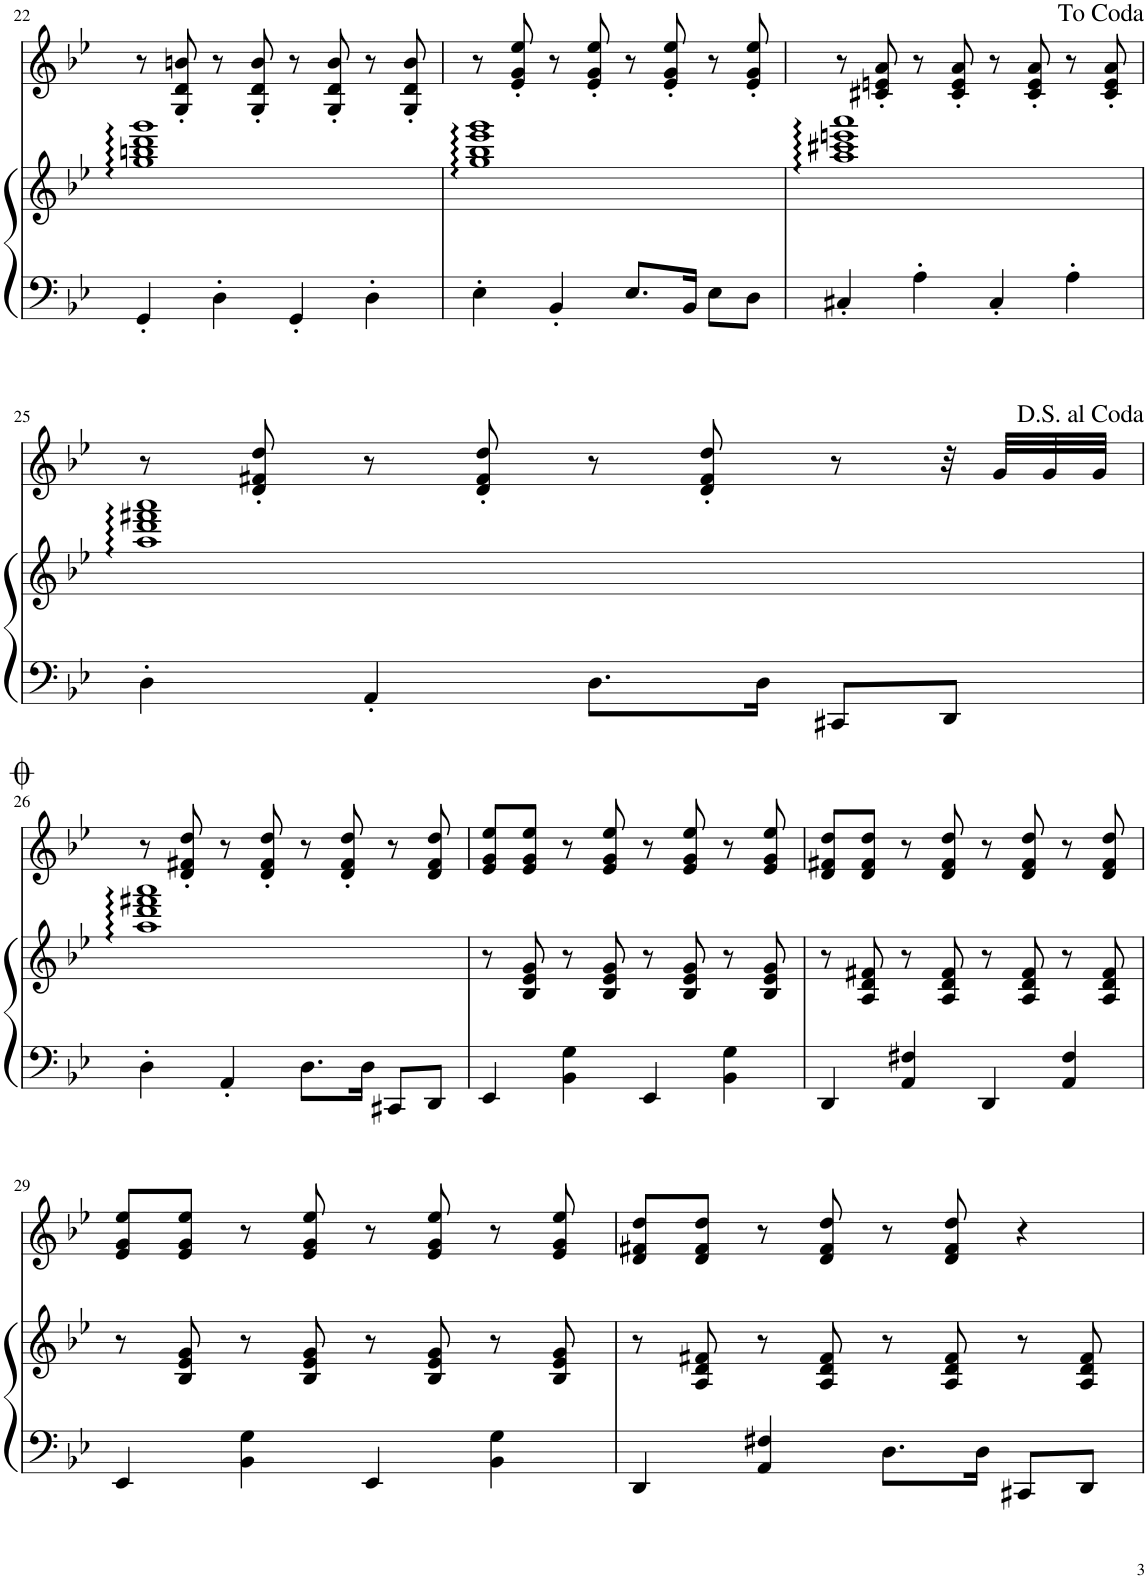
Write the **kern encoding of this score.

**kern	**kern	**kern
*part2	*part2	*part1
*staff3	*staff2	*staff1
*I"Piano	*	*I"Mandolin
*I'Pno	*	*
!!LO:PB:g=z
*clefF4	*clefG2	*clefG2
*k[b-e-]	*k[b-e-]	*k[b-e-]
*M4/4	*M4/4	*M4/4
=22	=22	=22
4GG'/	1gg 1bbn 1ddd 1ggg	8r
.	.	8G/' 8d/' 8bn/'
4D'\	.	8r
.	.	8G/' 8d/' 8b/'
4GG'/	.	8r
.	.	8G/' 8d/' 8b/'
4D'\	.	8r
.	.	8G/' 8d/' 8b/'
=23	=23	=23
4E-'\	1gg 1bb- 1eee- 1ggg	8r
.	.	8e-/' 8g/' 8ee-/'
4BB-'/	.	8r
.	.	8e-/' 8g/' 8ee-/'
8.E-/L	.	8r
.	.	8e-/' 8g/' 8ee-/'
16BB-/Jk	.	.
8E-\L	.	8r
8D\J	.	8e-/' 8g/' 8ee-/'
=24	=24	=24
4C#X'/	1aa 1ccc#X 1eeen 1aaa	8r
.	.	8c#X/' 8en/' 8a/'
4A'\	.	8r
.	.	8c#/' 8e/' 8a/'
4C#'/	.	8r
.	.	8c#/' 8e/' 8a/'
4A'\	.	8r
.	.	8c#/' 8e/' 8a/'
!!LO:LB:g=z
=25	=25	=25
4D'\	1aa 1ddd 1fff#X 1aaa	8r
.	.	8d/' 8f#X/' 8dd/'
4AA'/	.	8r
.	.	8d/' 8f#/' 8dd/'
8.D\L	.	8r
.	.	8d/' 8f#/' 8dd/'
16D\Jk	.	.
8CC#X/L	.	8r
8DD/J	.	32r
.	.	32g/LLL
.	.	32g/
.	.	32g/JJJ
!!LO:LB:g=z
=26	=26	=26
4D'\	1aa 1ddd 1fff#X 1aaa	8r
.	.	8d/' 8f#X/' 8dd/'
4AA'/	.	8r
.	.	8d/' 8f#/' 8dd/'
8.D\L	.	8r
.	.	8d/' 8f#/' 8dd/'
16D\Jk	.	.
8CC#X/L	.	8r
8DD/J	.	8d/ 8f#/ 8dd/
=27	=27	=27
4EE-/	8r	8e-/ 8g/ 8ee-/L
.	8B-/ 8e-/ 8g/	8e-/ 8g/ 8ee-/J
4BB-\ 4G\	8r	8r
.	8B-/ 8e-/ 8g/	8e-/ 8g/ 8ee-/
4EE-/	8r	8r
.	8B-/ 8e-/ 8g/	8e-/ 8g/ 8ee-/
4BB-\ 4G\	8r	8r
.	8B-/ 8e-/ 8g/	8e-/ 8g/ 8ee-/
=28	=28	=28
4DD/	8r	8d/ 8f#X/ 8dd/L
.	8A/ 8d/ 8f#X/	8d/ 8f#/ 8dd/J
4AA/ 4F#X/	8r	8r
.	8A/ 8d/ 8f#/	8d/ 8f#/ 8dd/
4DD/	8r	8r
.	8A/ 8d/ 8f#/	8d/ 8f#/ 8dd/
4AA/ 4F#/	8r	8r
.	8A/ 8d/ 8f#/	8d/ 8f#/ 8dd/
!!LO:LB:g=z
=29	=29	=29
4EE-/	8r	8e-/ 8g/ 8ee-/L
.	8B-/ 8e-/ 8g/	8e-/ 8g/ 8ee-/J
4BB-\ 4G\	8r	8r
.	8B-/ 8e-/ 8g/	8e-/ 8g/ 8ee-/
4EE-/	8r	8r
.	8B-/ 8e-/ 8g/	8e-/ 8g/ 8ee-/
4BB-\ 4G\	8r	8r
.	8B-/ 8e-/ 8g/	8e-/ 8g/ 8ee-/
=30	=30	=30
4DD/	8r	8d/ 8f#X/ 8dd/L
.	8A/ 8d/ 8f#X/	8d/ 8f#/ 8dd/J
4AA/ 4F#X/	8r	8r
.	8A/ 8d/ 8f#/	8d/ 8f#/ 8dd/
8.D\L	8r	8r
.	8A/ 8d/ 8f#/	8d/ 8f#/ 8dd/
16D\Jk	.	.
8CC#X/L	8r	4r
8DD/J	8A/ 8d/ 8f#/	.
=	=	=
*-	*-	*-
